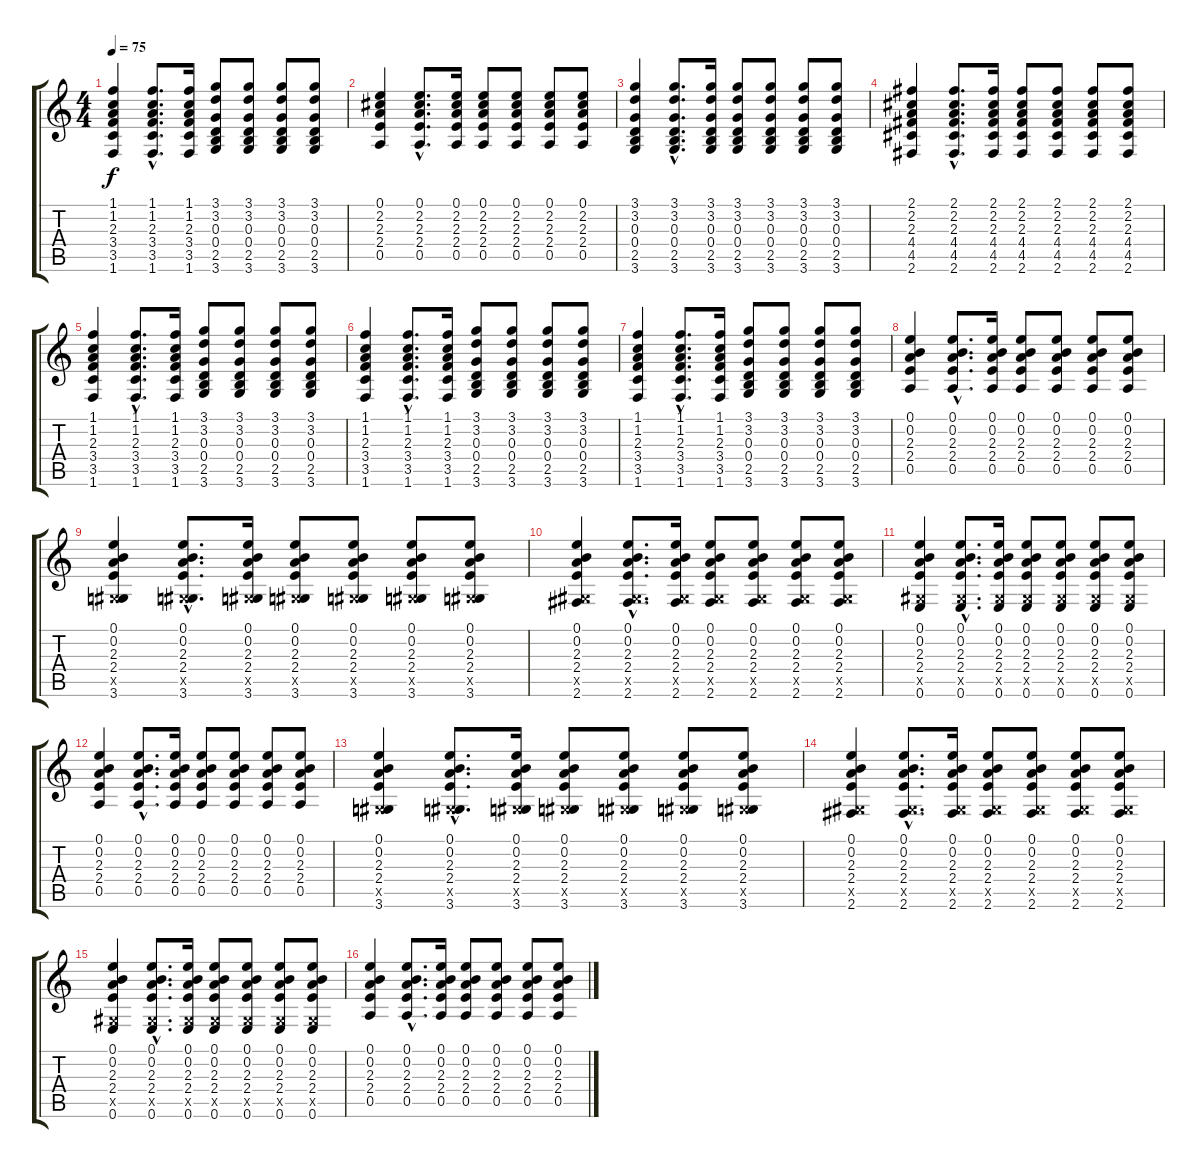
\track "" {instrument acousticguitarsteel}
\staff {score tabs}
\tuning (E4 B3 G3 D3 A2 E2) {hide}
\ts (4 4)
\tempo 75
\clef g2
\ks c
(1.1 1.2 2.3 3.4 3.5 1.6).4{dy f} (1.1{hac} 1.2{hac} 2.3{hac} 3.4{hac} 3.5{hac} 1.6{hac}).8{d} (1.1 1.2 2.3 3.4 3.5 1.6).16 (3.1 3.2 0.3 0.4 2.5 3.6).8 (3.1 3.2 0.3 0.4 2.5 3.6).8 (3.1 3.2 0.3 0.4 2.5 3.6).8 (3.1 3.2 0.3 0.4 2.5 3.6).8 |
(0.1 2.2 2.3 2.4 0.5).4 (0.1{hac} 2.2{hac} 2.3{hac} 2.4{hac} 0.5{hac}).8{d} (0.1 2.2 2.3 2.4 0.5).16 (0.1 2.2 2.3 2.4 0.5).8 (0.1 2.2 2.3 2.4 0.5).8 (0.1 2.2 2.3 2.4 0.5).8 (0.1 2.2 2.3 2.4 0.5).8 |
(3.1 3.2 0.3 0.4 2.5 3.6).4 (3.1{hac} 3.2{hac} 0.3{hac} 0.4{hac} 2.5{hac} 3.6{hac}).8{d} (3.1 3.2 0.3 0.4 2.5 3.6).16 (3.1 3.2 0.3 0.4 2.5 3.6).8 (3.1 3.2 0.3 0.4 2.5 3.6).8 (3.1 3.2 0.3 0.4 2.5 3.6).8 (3.1 3.2 0.3 0.4 2.5 3.6).8 |
(2.1 2.2 2.3 4.4 4.5 2.6).4 (2.1{hac} 2.2{hac} 2.3{hac} 4.4{hac} 4.5{hac} 2.6{hac}).8{d} (2.1 2.2 2.3 4.4 4.5 2.6).16 (2.1 2.2 2.3 4.4 4.5 2.6).8 (2.1 2.2 2.3 4.4 4.5 2.6).8 (2.1 2.2 2.3 4.4 4.5 2.6).8 (2.1 2.2 2.3 4.4 4.5 2.6).8 |
(1.1 1.2 2.3 3.4 3.5 1.6).4 (1.1{hac} 1.2{hac} 2.3{hac} 3.4{hac} 3.5{hac} 1.6{hac}).8{d} (1.1 1.2 2.3 3.4 3.5 1.6).16 (3.1 3.2 0.3 0.4 2.5 3.6).8 (3.1 3.2 0.3 0.4 2.5 3.6).8 (3.1 3.2 0.3 0.4 2.5 3.6).8 (3.1 3.2 0.3 0.4 2.5 3.6).8 |
(1.1 1.2 2.3 3.4 3.5 1.6).4 (1.1{hac} 1.2{hac} 2.3{hac} 3.4{hac} 3.5{hac} 1.6{hac}).8{d} (1.1 1.2 2.3 3.4 3.5 1.6).16 (3.1 3.2 0.3 0.4 2.5 3.6).8 (3.1 3.2 0.3 0.4 2.5 3.6).8 (3.1 3.2 0.3 0.4 2.5 3.6).8 (3.1 3.2 0.3 0.4 2.5 3.6).8 |
(1.1 1.2 2.3 3.4 3.5 1.6).4 (1.1{hac} 1.2{hac} 2.3{hac} 3.4{hac} 3.5{hac} 1.6{hac}).8{d} (1.1 1.2 2.3 3.4 3.5 1.6).16 (3.1 3.2 0.3 0.4 2.5 3.6).8 (3.1 3.2 0.3 0.4 2.5 3.6).8 (3.1 3.2 0.3 0.4 2.5 3.6).8 (3.1 3.2 0.3 0.4 2.5 3.6).8 |
(0.1 0.2 2.3 2.4 0.5).4 (0.1{hac} 0.2{hac} 2.3{hac} 2.4{hac} 0.5{hac}).8{d} (0.1 0.2 2.3 2.4 0.5).16 (0.1 0.2 2.3 2.4 0.5).8 (0.1 0.2 2.3 2.4 0.5).8 (0.1 0.2 2.3 2.4 0.5).8 (0.1 0.2 2.3 2.4 0.5).8 |
(0.1 0.2 2.3 2.4 -1.5{x} 3.6).4 (0.1{hac} 0.2{hac} 2.3{hac} 2.4{hac} -1.5{hac x} 3.6{hac}).8{d} (0.1 0.2 2.3 2.4 -1.5{x} 3.6).16 (0.1 0.2 2.3 2.4 -1.5{x} 3.6).8 (0.1 0.2 2.3 2.4 -1.5{x} 3.6).8 (0.1 0.2 2.3 2.4 -1.5{x} 3.6).8 (0.1 0.2 2.3 2.4 -1.5{x} 3.6).8 |
(0.1 0.2 2.3 2.4 -1.5{x} 2.6).4 (0.1{hac} 0.2{hac} 2.3{hac} 2.4{hac} -1.5{hac x} 2.6{hac}).8{d} (0.1 0.2 2.3 2.4 -1.5{x} 2.6).16 (0.1 0.2 2.3 2.4 -1.5{x} 2.6).8 (0.1 0.2 2.3 2.4 -1.5{x} 2.6).8 (0.1 0.2 2.3 2.4 -1.5{x} 2.6).8 (0.1 0.2 2.3 2.4 -1.5{x} 2.6).8 |
(0.1 0.2 2.3 2.4 -1.5{x} 0.6).4 (0.1{hac} 0.2{hac} 2.3{hac} 2.4{hac} -1.5{hac x} 0.6{hac}).8{d} (0.1 0.2 2.3 2.4 -1.5{x} 0.6).16 (0.1 0.2 2.3 2.4 -1.5{x} 0.6).8 (0.1 0.2 2.3 2.4 -1.5{x} 0.6).8 (0.1 0.2 2.3 2.4 -1.5{x} 0.6).8 (0.1 0.2 2.3 2.4 -1.5{x} 0.6).8 |
(0.1 0.2 2.3 2.4 0.5).4 (0.1{hac} 0.2{hac} 2.3{hac} 2.4{hac} 0.5{hac}).8{d} (0.1 0.2 2.3 2.4 0.5).16 (0.1 0.2 2.3 2.4 0.5).8 (0.1 0.2 2.3 2.4 0.5).8 (0.1 0.2 2.3 2.4 0.5).8 (0.1 0.2 2.3 2.4 0.5).8 |
(0.1 0.2 2.3 2.4 -1.5{x} 3.6).4 (0.1{hac} 0.2{hac} 2.3{hac} 2.4{hac} -1.5{hac x} 3.6{hac}).8{d} (0.1 0.2 2.3 2.4 -1.5{x} 3.6).16 (0.1 0.2 2.3 2.4 -1.5{x} 3.6).8 (0.1 0.2 2.3 2.4 -1.5{x} 3.6).8 (0.1 0.2 2.3 2.4 -1.5{x} 3.6).8 (0.1 0.2 2.3 2.4 -1.5{x} 3.6).8 |
(0.1 0.2 2.3 2.4 -1.5{x} 2.6).4 (0.1{hac} 0.2{hac} 2.3{hac} 2.4{hac} -1.5{hac x} 2.6{hac}).8{d} (0.1 0.2 2.3 2.4 -1.5{x} 2.6).16 (0.1 0.2 2.3 2.4 -1.5{x} 2.6).8 (0.1 0.2 2.3 2.4 -1.5{x} 2.6).8 (0.1 0.2 2.3 2.4 -1.5{x} 2.6).8 (0.1 0.2 2.3 2.4 -1.5{x} 2.6).8 |
(0.1 0.2 2.3 2.4 -1.5{x} 0.6).4 (0.1{hac} 0.2{hac} 2.3{hac} 2.4{hac} -1.5{hac x} 0.6{hac}).8{d} (0.1 0.2 2.3 2.4 -1.5{x} 0.6).16 (0.1 0.2 2.3 2.4 -1.5{x} 0.6).8 (0.1 0.2 2.3 2.4 -1.5{x} 0.6).8 (0.1 0.2 2.3 2.4 -1.5{x} 0.6).8 (0.1 0.2 2.3 2.4 -1.5{x} 0.6).8 |
(0.1 0.2 2.3 2.4 0.5).4 (0.1{hac} 0.2{hac} 2.3{hac} 2.4{hac} 0.5{hac}).8{d} (0.1 0.2 2.3 2.4 0.5).16 (0.1 0.2 2.3 2.4 0.5).8 (0.1 0.2 2.3 2.4 0.5).8 (0.1 0.2 2.3 2.4 0.5).8 (0.1 0.2 2.3 2.4 0.5).8
